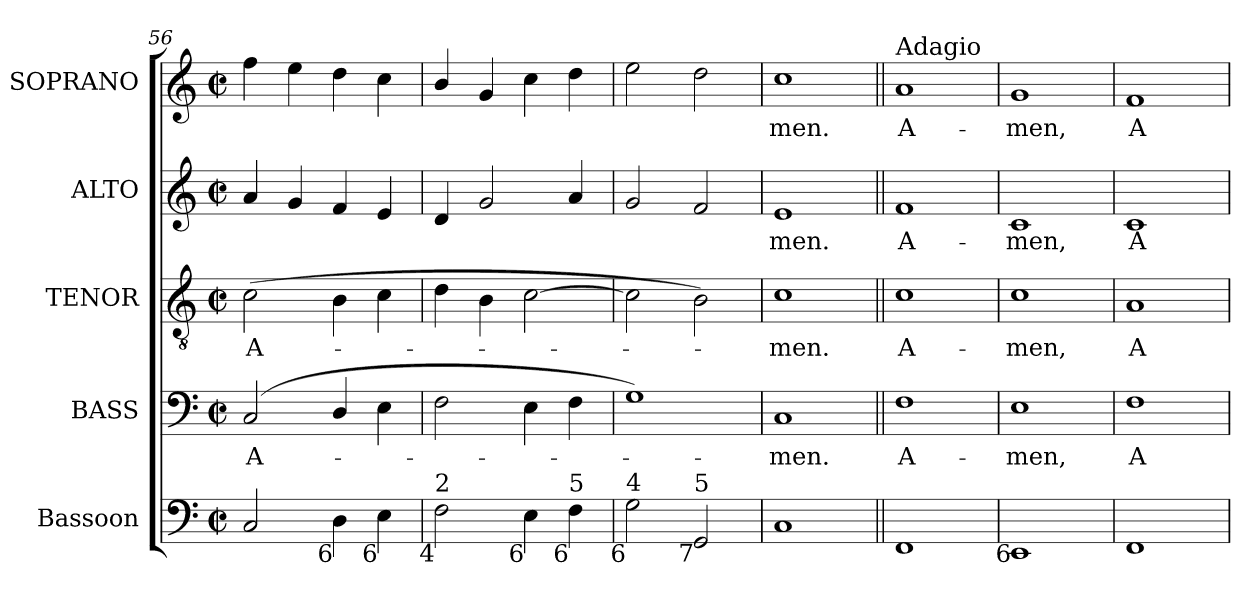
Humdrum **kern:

**kern	**kern	**text	**kern	**text	**kern	**text	**kern	**text
*part5	*part4	*part4	*part3	*part3	*part2	*part2	*part1	*part1
*staff5	*staff4	*staff4	*staff3	*staff3	*staff2	*staff2	*staff1	*staff1
*I"Bassoon	*I"BASS	*	*I"TENOR	*	*I"ALTO	*	*I"SOPRANO	*
*I'Bsn.	*I'B.	*	*I'T.	*	*I'A.	*	*I'S.	*
*clefF4	*clefF4	*	*clefGv2	*	*clefG2	*	*clefG2	*
*	*	*	*ITrd7c12	*	*	*	*	*
*k[]	*k[]	*	*k[]	*	*k[]	*	*k[]	*
*C:	*C:	*	*C:	*	*C:	*	*C:	*
*M2/2	*M2/2	*	*M2/2	*	*M2/2	*	*M2/2	*
*met(c|)	*met(c|)	*	*met(c|)	*	*met(c|)	*	*met(c|)	*
=56	=56	=56	=56	=56	=56	=56	=56	=56
!	!	!LO:LY:b:color=#000000	!	!	!	!	!	!
!	!	!	!	!LO:LY:b:color=#000000	!	!	!	!
2Ci/	(2Ci/	A-	(2Ci\	A-	4ai/	.	4ffi\	.
.	.	.	.	.	4gi/	.	4eei\	.
!LO:TX:b:rj:t=6	!	!	!	!	!	!	!	!
4Di\	4Di/	.	4BBi\	.	4fi/	.	4ddi\	.
!LO:TX:b:rj:t=6	!	!	!	!	!	!	!	!
4Ei\	4Ei\	.	4Ci\	.	4ei/	.	4cci\	.
=57	=57	=57	=57	=57	=57	=57	=57	=57
!LO:TX:b:rj:t=4	!	!	!	!	!	!	!	!
!LO:TX:t=2	!	!	!	!	!	!	!	!
2Fi\	2Fi\	.	4Di\	.	4di/	.	4bi/	.
.	.	.	4BBi\	.	2gi/	.	4gi/	.
!LO:TX:b:rj:t=6	!	!	!	!	!	!	!	!
4Ei\	4Ei\	.	[2Ci\	.	.	.	4cci\	.
!LO:TX:b:rj:t=6	!	!	!	!	!	!	!	!
!LO:TX:t=5	!	!	!	!	!	!	!	!
4Fi\	4Fi\	.	.	.	4ai/	.	4ddi\	.
=58	=58	=58	=58	=58	=58	=58	=58	=58
!LO:TX:b:rj:t=6	!	!	!	!	!	!	!	!
!LO:TX:t=4	!	!	!	!	!	!	!	!
2Gi\	1Gi)	.	2Ci\]	.	2gi/	.	2eei\	.
!LO:TX:b:rj:t=7	!	!	!	!	!	!	!	!
!LO:TX:t=5	!	!	!	!	!	!	!	!
2GGi/	.	.	2BBi\)	.	2fi/	.	2ddi\	.
=59	=59	=59	=59	=59	=59	=59	=59	=59
!	!	!LO:LY:b:color=#000000	!	!	!	!	!	!
!	!	!	!	!LO:LY:b:color=#000000	!	!	!	!
!	!	!	!	!	!	!LO:LY:b:color=#000000	!	!
!	!	!	!	!	!	!	!	!LO:LY:b:color=#000000
1Ci	1Ci	-men.	1Ci	-men.	1ei	-men.	1cci	-men.
=60||	=60||	=60||	=60||	=60||	=60||	=60||	=60||	=60||
!	!	!LO:LY:b:color=#000000	!	!	!	!	!	!
!	!	!	!	!LO:LY:b:color=#000000	!	!	!	!
!	!	!	!	!	!	!LO:LY:b:color=#000000	!	!
!	!	!	!	!	!	!	!LO:TX:a:t=Adagio	!
!	!	!	!	!	!	!	!	!LO:LY:b:color=#000000
1FFi	1Fi	A-	1Ci	A-	1fi	A-	1ai	A-
=61	=61	=61	=61	=61	=61	=61	=61	=61
!	!	!LO:LY:b:color=#000000	!	!	!	!	!	!
!	!	!	!	!LO:LY:b:color=#000000	!	!	!	!
!	!	!	!	!	!	!LO:LY:b:color=#000000	!	!
!LO:TX:b:rj:t=6	!	!	!	!	!	!	!	!
!	!	!	!	!	!	!	!	!LO:LY:b:color=#000000
1EEi	1Ei	-men,	1Ci	-men,	1ci	-men,	1gi	-men,
=62	=62	=62	=62	=62	=62	=62	=62	=62
!	!	!LO:LY:b:color=#000000	!	!	!	!	!	!
!	!	!	!	!LO:LY:b:color=#000000	!	!	!	!
!	!	!	!	!	!	!LO:LY:b:color=#000000	!	!
!	!	!	!	!	!	!	!	!LO:LY:b:color=#000000
1FFi	1Fi	A-	1AAi	A-	1ci	A-	1fi	A-
=	=	=	=	=	=	=	=	=
*-	*-	*-	*-	*-	*-	*-	*-	*-
